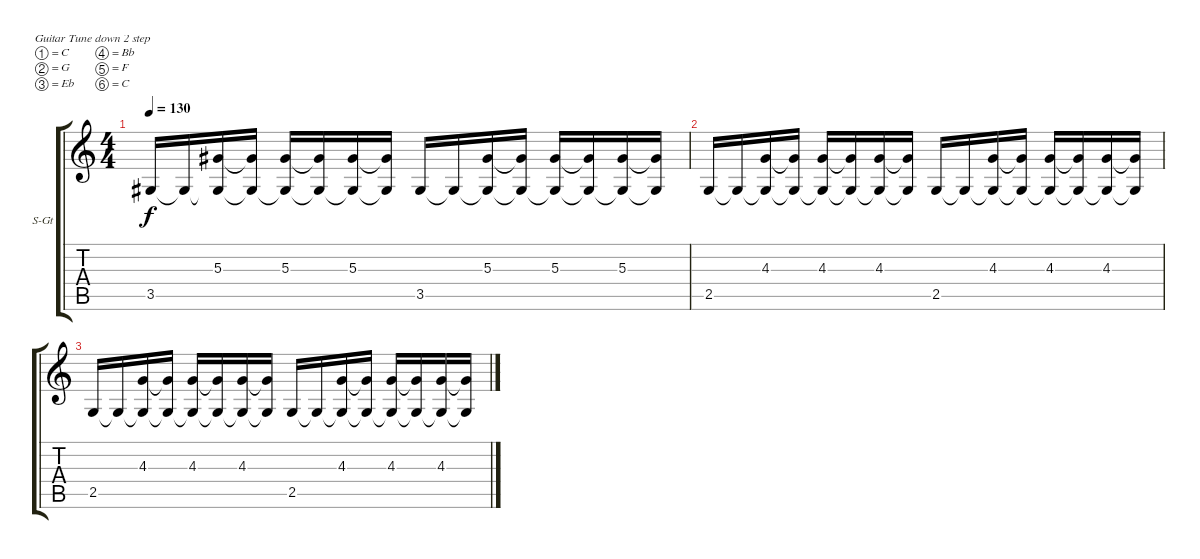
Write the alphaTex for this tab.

\defaultSystemsLayout 4
\bracketExtendMode groupsimilarinstruments
\firstSystemTrackNameOrientation horizontal
\otherSystemsTrackNameOrientation horizontal
\track ("Чистая гитара П" "S-Gt") {instrument acousticguitarsteel}
\staff {score tabs}
\tuning (C4 G3 Eb3 Bb2 F2 C2)
\ts (4 4)
\tempo 130
\clef g2
\scale
0.333333
\ks c
3.5.16{dy f} 3.5{t}.16 (5.3 3.5{t}).16 (5.3{t} 3.5{t}).16 (5.3 3.5{t}).16 (5.3{t} 3.5{t}).16 (5.3 3.5{t}).16 (5.3{t} 3.5{t}).16 3.5.16 3.5{t}.16 (5.3 3.5{t}).16 (5.3{t} 3.5{t}).16 (5.3 3.5{t}).16 (5.3{t} 3.5{t}).16 (5.3 3.5{t}).16 (5.3{t} 3.5{t}).16 |
\scale
0.333333 2.5.16 2.5{t}.16 (4.3 2.5{t}).16 (4.3{t} 2.5{t}).16 (4.3 2.5{t}).16 (4.3{t} 2.5{t}).16 (4.3 2.5{t}).16 (4.3{t} 2.5{t}).16 2.5.16 2.5{t}.16 (4.3 2.5{t}).16 (4.3{t} 2.5{t}).16 (4.3 2.5{t}).16 (4.3{t} 2.5{t}).16 (4.3 2.5{t}).16 (4.3{t} 2.5{t}).16 |
\scale
0.333333 2.5.16 2.5{t}.16 (4.3 2.5{t}).16 (4.3{t} 2.5{t}).16 (4.3 2.5{t}).16 (4.3{t} 2.5{t}).16 (4.3 2.5{t}).16 (4.3{t} 2.5{t}).16 2.5.16 2.5{t}.16 (4.3 2.5{t}).16 (4.3{t} 2.5{t}).16 (4.3 2.5{t}).16 (4.3{t} 2.5{t}).16 (4.3 2.5{t}).16 (4.3{t} 2.5{t}).16 |
\scale
0.333333 |
\scale
0.333333 |
\scale
0.333333 |
\scale
0.333333 |
\scale
0.333333 |
\scale
0.333333 |
\scale
0.333333 |
\scale
0.333333 |
\scale
0.333333 |
\scale
0.333333 |
\scale
0.333333 |
\scale
0.333333 |
\scale
0.333333
